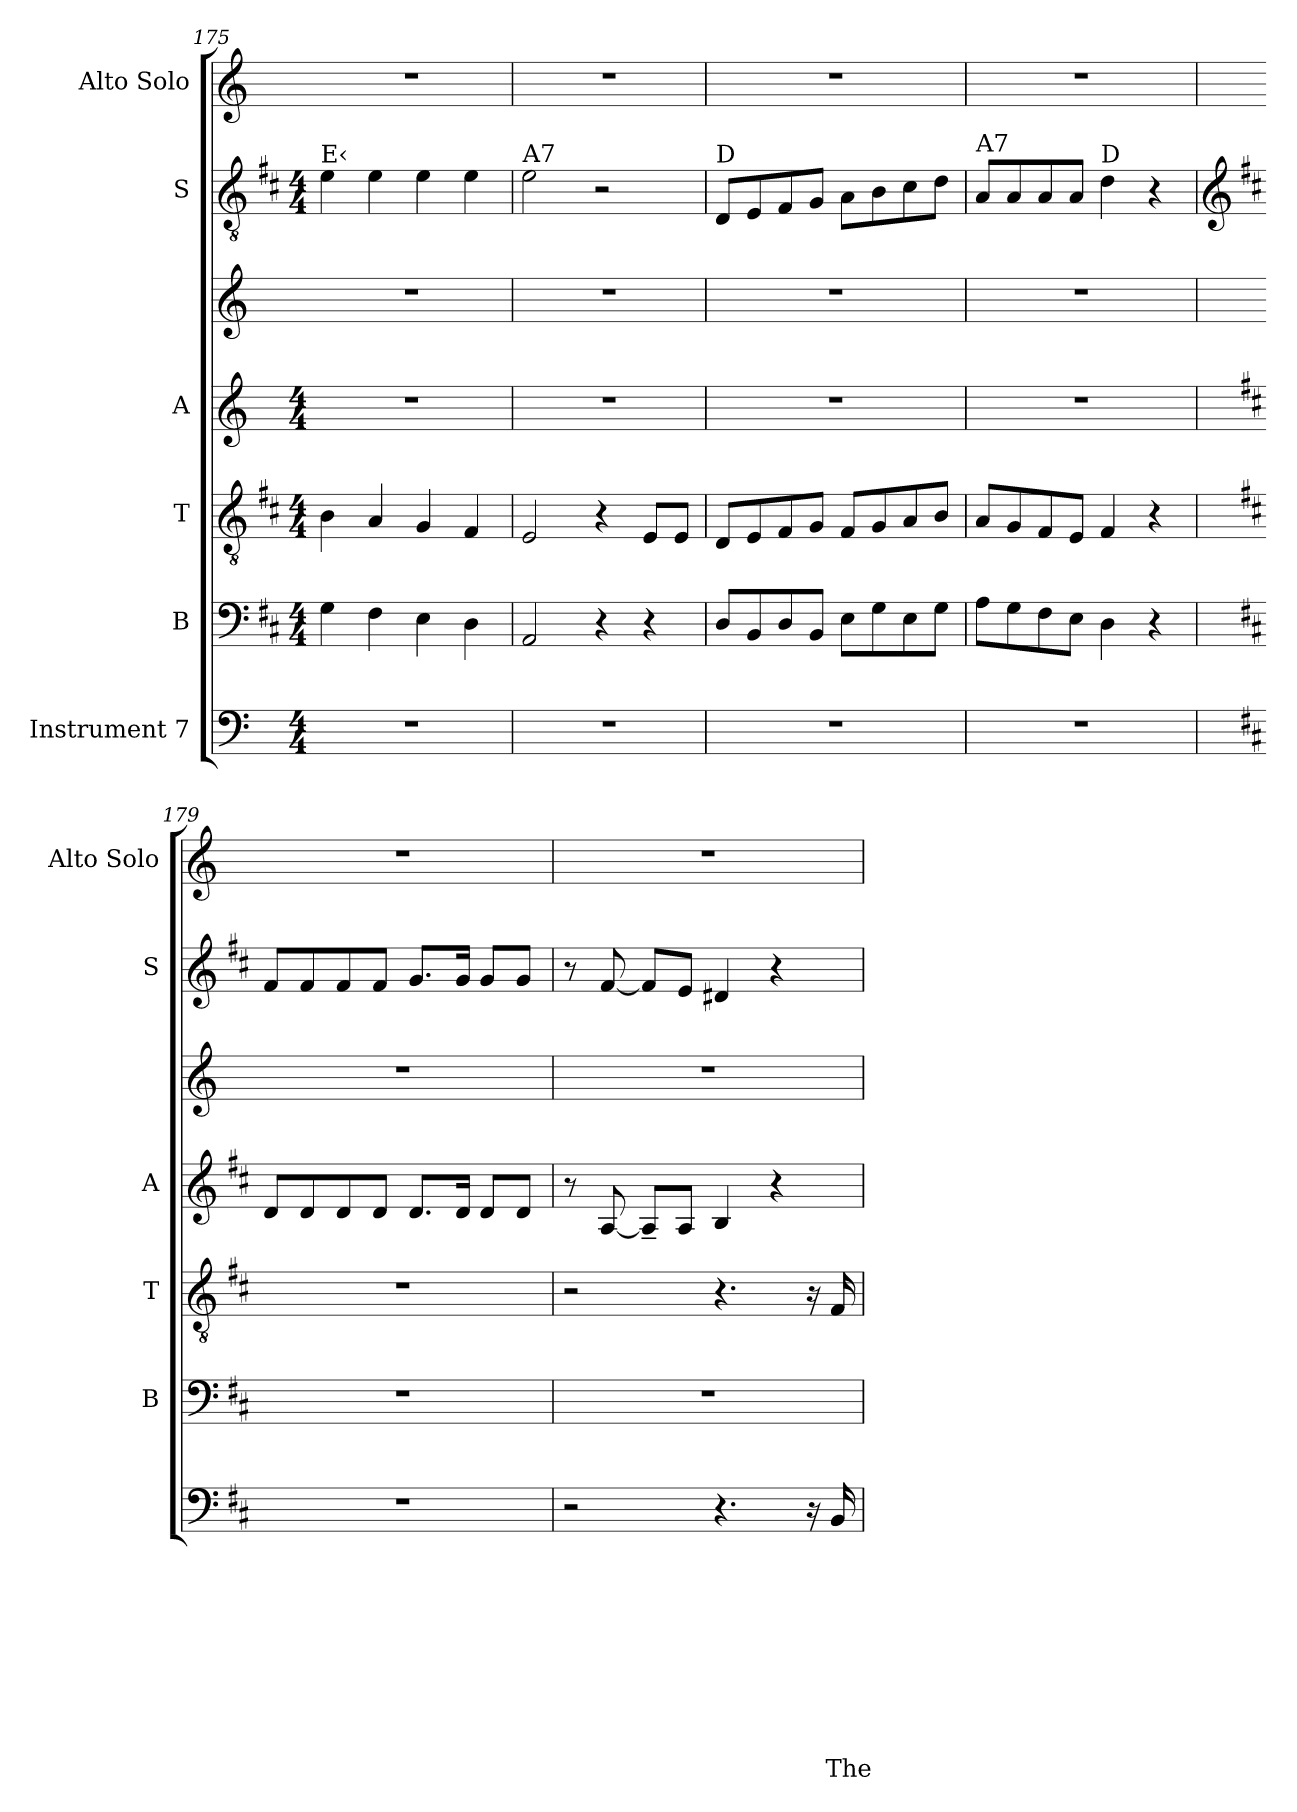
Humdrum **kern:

**kern	**text	**text	**text	**text	**text	**text	**text	**text	**text	**text	**kern	**kern	**kern	**kern	**kern	**kern
*part7	*part7	*part7	*part7	*part7	*part7	*part7	*part7	*part7	*part7	*part7	*part6	*part5	*part4	*part3	*part2	*part1
*staff7	*staff7	*staff7	*staff7	*staff7	*staff7	*staff7	*staff7	*staff7	*staff7	*staff7	*staff6	*staff5	*staff4	*staff3	*staff2	*staff1
*I"Instrument 7	*	*	*	*	*	*	*	*	*	*	*I"B	*I"T	*I"A	*	*I"S	*I"Alto Solo
*	*	*	*	*	*	*	*	*	*	*	*I'B	*I'T	*I'A	*	*I'S	*I'Alto Solo
*clefF4	*	*	*	*	*	*	*	*	*	*	*clefF4	*clefGv2	*clefG2	*clefG2	*clefGv2	*clefG2
*k[]	*	*	*	*	*	*	*	*	*	*	*k[f#c#]	*k[f#c#]	*k[]	*k[]	*k[f#c#]	*k[]
*C:	*	*	*	*	*	*	*	*	*	*	*D:	*D:	*C:	*C:	*D:	*C:
*M4/4	*	*	*	*	*	*	*	*	*	*	*M4/4	*M4/4	*M4/4	*	*M4/4	*
=175	=175	=175	=175	=175	=175	=175	=175	=175	=175	=175	=175	=175	=175	=175	=175	=175
!	!	!	!	!	!	!	!	!	!	!	!	!	!	!	!LO:TX:a:t=E‹	!
1r	.	.	.	.	.	.	.	.	.	.	4G\	4B\	1r	1r	4e\	1r
.	.	.	.	.	.	.	.	.	.	.	4F#\	4A/	.	.	4e\	.
.	.	.	.	.	.	.	.	.	.	.	4E\	4G/	.	.	4e\	.
.	.	.	.	.	.	.	.	.	.	.	4D\	4F#/	.	.	4e\	.
=176	=176	=176	=176	=176	=176	=176	=176	=176	=176	=176	=176	=176	=176	=176	=176	=176
!	!	!	!	!	!	!	!	!	!	!	!	!	!	!	!LO:TX:a:t=A7	!
1r	.	.	.	.	.	.	.	.	.	.	2AA/	2E/	1r	1r	2e\	1r
.	.	.	.	.	.	.	.	.	.	.	4r	4r	.	.	2r	.
.	.	.	.	.	.	.	.	.	.	.	4r	8E/L	.	.	.	.
.	.	.	.	.	.	.	.	.	.	.	.	8E/J	.	.	.	.
!!LO:LB:g=z
=177	=177	=177	=177	=177	=177	=177	=177	=177	=177	=177	=177	=177	=177	=177	=177	=177
!	!	!	!	!	!	!	!	!	!	!	!	!	!	!	!LO:TX:a:t=D	!
1r	.	.	.	.	.	.	.	.	.	.	8D/L	8D/L	1r	1r	8D/L	1r
.	.	.	.	.	.	.	.	.	.	.	8BB/	8E/	.	.	8E/	.
.	.	.	.	.	.	.	.	.	.	.	8D/	8F#/	.	.	8F#/	.
.	.	.	.	.	.	.	.	.	.	.	8BB/J	8G/J	.	.	8G/J	.
.	.	.	.	.	.	.	.	.	.	.	8E\L	8F#/L	.	.	8A\L	.
.	.	.	.	.	.	.	.	.	.	.	8G\	8G/	.	.	8B\	.
.	.	.	.	.	.	.	.	.	.	.	8E\	8A/	.	.	8c#\	.
.	.	.	.	.	.	.	.	.	.	.	8G\J	8B/J	.	.	8d\J	.
=178	=178	=178	=178	=178	=178	=178	=178	=178	=178	=178	=178	=178	=178	=178	=178	=178
!	!	!	!	!	!	!	!	!	!	!	!	!	!	!	!LO:TX:a:t=A7	!
1r	.	.	.	.	.	.	.	.	.	.	8A\L	8A/L	1r	1r	8A/L	1r
.	.	.	.	.	.	.	.	.	.	.	8G\	8G/	.	.	8A/	.
.	.	.	.	.	.	.	.	.	.	.	8F#\	8F#/	.	.	8A/	.
.	.	.	.	.	.	.	.	.	.	.	8E\J	8E/J	.	.	8A/J	.
!	!	!	!	!	!	!	!	!	!	!	!	!	!	!	!LO:TX:a:t=D	!
.	.	.	.	.	.	.	.	.	.	.	4D\	4F#/	.	.	4d\	.
.	.	.	.	.	.	.	.	.	.	.	4r	4r	.	.	4r	.
!!LO:PB:g=z
=179	=179	=179	=179	=179	=179	=179	=179	=179	=179	=179	=179	=179	=179	=179	=179	=179
*	*	*	*	*	*	*	*	*	*	*	*	*	*	*	*clefG2	*
*k[f#c#]	*	*	*	*	*	*	*	*	*	*	*	*	*k[f#c#]	*	*	*
*D:	*	*	*	*	*	*	*	*	*	*	*	*	*D:	*	*	*
1r	.	.	.	.	.	.	.	.	.	.	1r	1r	8d/L	1r	8f#/L	1r
.	.	.	.	.	.	.	.	.	.	.	.	.	8d/	.	8f#/	.
.	.	.	.	.	.	.	.	.	.	.	.	.	8d/	.	8f#/	.
.	.	.	.	.	.	.	.	.	.	.	.	.	8d/J	.	8f#/J	.
.	.	.	.	.	.	.	.	.	.	.	.	.	8.d/L	.	8.g/L	.
.	.	.	.	.	.	.	.	.	.	.	.	.	16d/Jk	.	16g/Jk	.
.	.	.	.	.	.	.	.	.	.	.	.	.	8d/L	.	8g/L	.
.	.	.	.	.	.	.	.	.	.	.	.	.	8d/J	.	8g/J	.
=180	=180	=180	=180	=180	=180	=180	=180	=180	=180	=180	=180	=180	=180	=180	=180	=180
2r	.	.	.	.	.	.	.	.	.	.	1r	2r	8r	1r	8r	1r
.	.	.	.	.	.	.	.	.	.	.	.	.	[<8A/	.	[<8f#/	.
.	.	.	.	.	.	.	.	.	.	.	.	.	8A~</L]	.	8f#/L]	.
.	.	.	.	.	.	.	.	.	.	.	.	.	8A/J	.	8e/J	.
4.r	.	.	.	.	.	.	.	.	.	.	.	4.r	4B/	.	4d#X/	.
.	.	.	.	.	.	.	.	.	.	.	.	.	4r	.	4r	.
16rC	.	.	.	.	.	.	.	.	.	.	.	16rA	.	.	.	.
!	!	!	!	!	!	!	!	!	!	!LO:LY:b	!	!	!	!	!	!
16BB/	.	.	.	.	.	.	.	.	.	The	.	16F#/	.	.	.	.
=	=	=	=	=	=	=	=	=	=	=	=	=	=	=	=	=
*-	*-	*-	*-	*-	*-	*-	*-	*-	*-	*-	*-	*-	*-	*-	*-	*-
